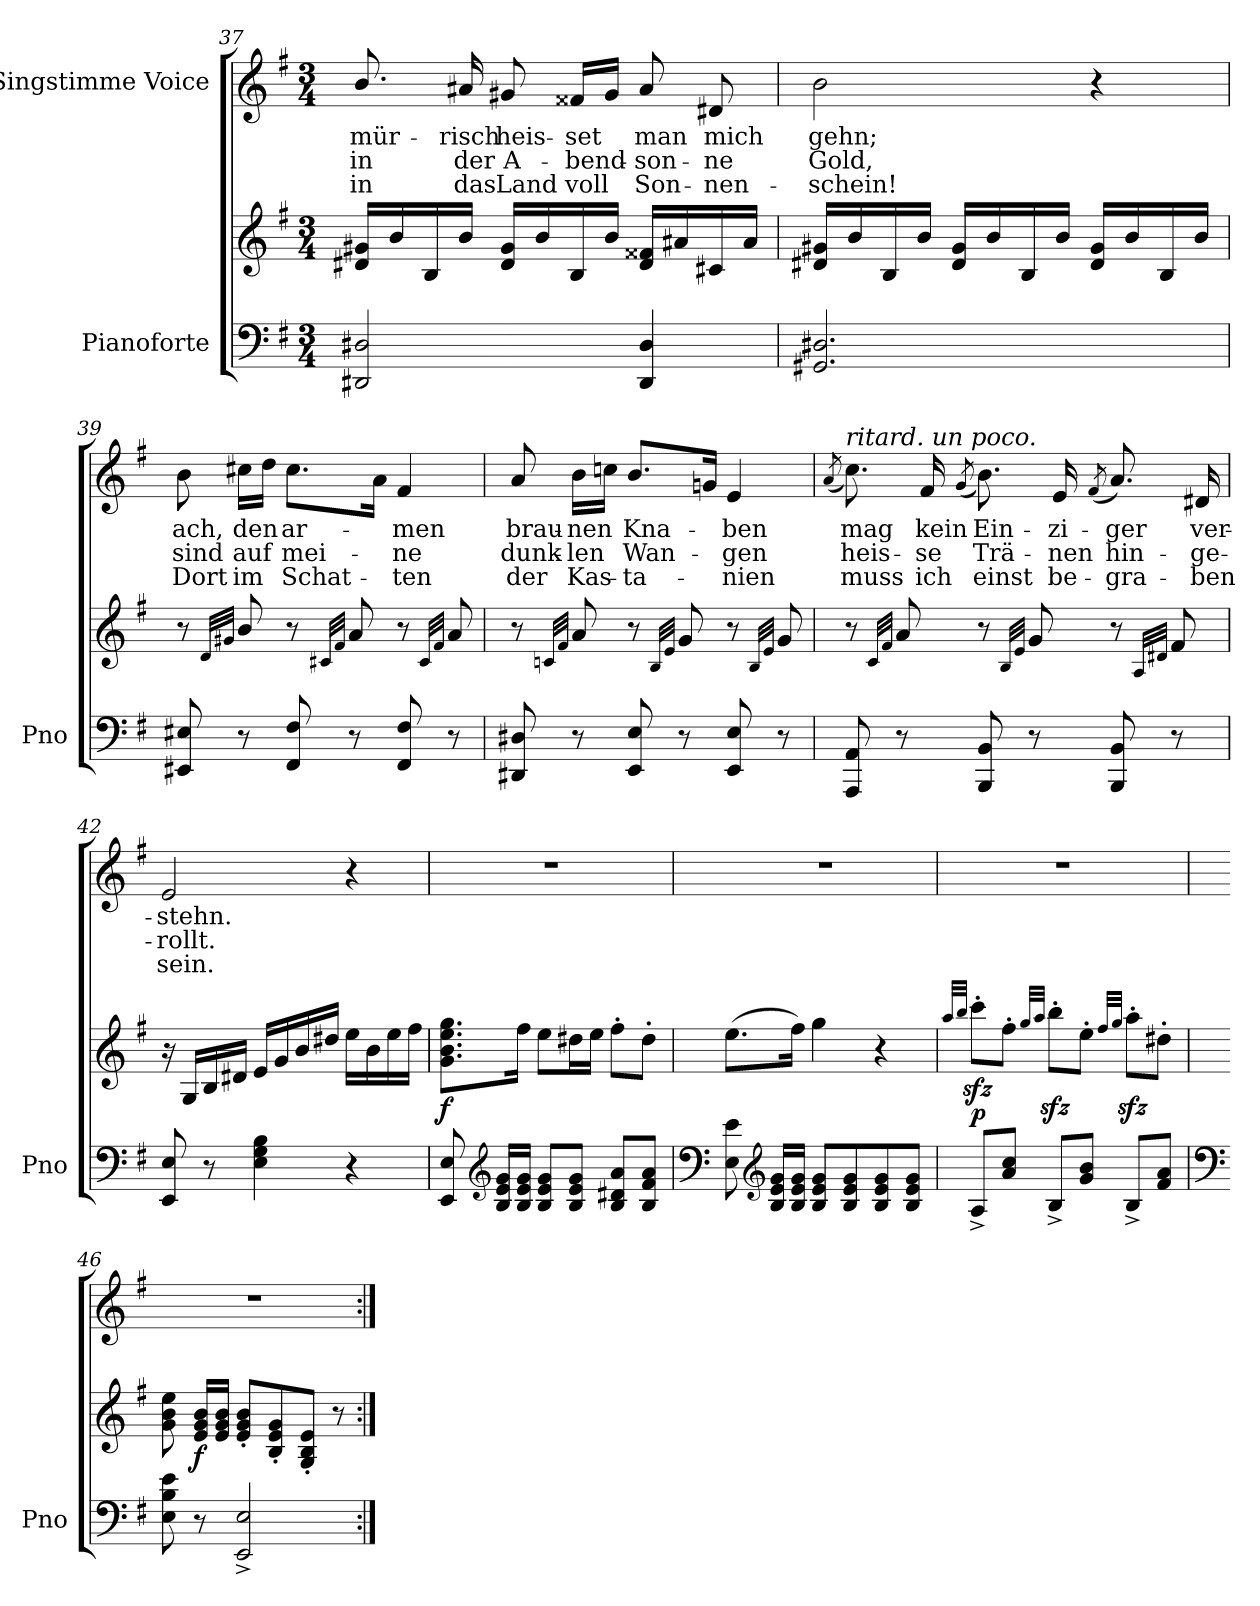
**kern	**kern	**dynam	**kern	**text	**text	**text
*part2	*part2	*part2	*part1	*part1	*part1	*part1
*staff3	*staff2	*staff2/3	*staff1	*staff1	*staff1	*staff1
*I"Pianoforte	*	*	*I"Singstimme Voice	*	*	*
*I'Pno	*	*	*	*	*	*
*clefF4	*clefG2	*	*clefG2	*	*	*
*k[f#]	*k[f#]	*	*k[f#]	*	*	*
*M3/4	*M3/4	*	*M3/4	*	*	*
=37	=37	=37	=37	=37	=37	=37
!	!	!	!	!LO:LY:b	!LO:LY:b	!LO:LY:b
2DD#X/ 2D#X/	16d#X/ 16g#X/LL	.	8.b/	mür-	in	in
.	16b/	.	.	.	.	.
.	16B/	.	.	.	.	.
!	!	!	!	!LO:LY:b	!LO:LY:b	!LO:LY:b
.	16b/JJ	.	16a#X/	-risch	der	das
!	!	!	!	!LO:LY:b	!LO:LY:b	!LO:LY:b
.	16d#/ 16g#/LL	.	8g#X/	heis-	A-	Land
.	16b/	.	.	.	.	.
!	!	!	!	!LO:LY:b	!LO:LY:b	!LO:LY:b
.	16B/	.	16f##X/LL	-set	-bend-	voll
.	16b/JJ	.	16g#/JJ	.	.	.
!	!	!	!	!LO:LY:b	!LO:LY:b	!LO:LY:b
4DD#/ 4D#/	16d#/ 16f##X/LL	.	8a#/	man	-son-	Son-
.	16a#X/	.	.	.	.	.
!	!	!	!	!LO:LY:b	!LO:LY:b	!LO:LY:b
.	16c#X/	.	8d#X/	mich	-ne	-nen-
.	16a#/JJ	.	.	.	.	.
=38	=38	=38	=38	=38	=38	=38
!	!	!	!	!LO:LY:b	!LO:LY:b	!LO:LY:b
2.GG#X/ 2.D#X/	16d#X/ 16g#X/LL	.	2b\	gehn;	Gold,	-schein!
.	16b/	.	.	.	.	.
.	16B/	.	.	.	.	.
.	16b/JJ	.	.	.	.	.
.	16d#/ 16g#/LL	.	.	.	.	.
.	16b/	.	.	.	.	.
.	16B/	.	.	.	.	.
.	16b/JJ	.	.	.	.	.
.	16d#/ 16g#/LL	.	4r	.	.	.
.	16b/	.	.	.	.	.
.	16B/	.	.	.	.	.
.	16b/JJ	.	.	.	.	.
!!LO:LB:g=z
=39	=39	=39	=39	=39	=39	=39
!	!	!	!	!LO:LY:b	!LO:LY:b	!LO:LY:b
8EE#X/ 8E#X/	8r	.	8b\	ach,	sind	Dort
.	32qd/LLL	.	.	.	.	.
.	32qg#X/JJJ	.	.	.	.	.
!	!	!	!	!LO:LY:b	!LO:LY:b	!LO:LY:b
8r	8b/	.	16cc#X\LL	den	auf	im
.	.	.	16dd\JJ	.	.	.
!	!	!	!	!LO:LY:b	!LO:LY:b	!LO:LY:b
8FF#/ 8F#/	8r	.	8.cc#\L	ar-	mei-	Schat-
.	32qc#X/LLL	.	.	.	.	.
.	32qf#/JJJ	.	.	.	.	.
8r	8a/	.	.	.	.	.
.	.	.	16a\Jk	.	.	.
!	!	!	!	!LO:LY:b	!LO:LY:b	!LO:LY:b
8FF#/ 8F#/	8r	.	4f#/	-men	-ne	-ten
.	32qc#/LLL	.	.	.	.	.
.	32qf#/JJJ	.	.	.	.	.
8r	8a/	.	.	.	.	.
=40	=40	=40	=40	=40	=40	=40
!	!	!	!	!LO:LY:b	!LO:LY:b	!LO:LY:b
8DD#X/ 8D#X/	8r	.	8a/	brau-	dunk-	der
.	32qcn/LLL	.	.	.	.	.
.	32qf#/JJJ	.	.	.	.	.
!	!	!	!	!LO:LY:b	!LO:LY:b	!LO:LY:b
8r	8a/	.	16b\LL	-nen	-len	Kas-
.	.	.	16ccn\JJ	.	.	.
!	!	!	!	!LO:LY:b	!LO:LY:b	!LO:LY:b
8EE/ 8E/	8r	.	8.b/L	Kna-	Wan-	-ta-
.	32qB/LLL	.	.	.	.	.
.	32qe/JJJ	.	.	.	.	.
8r	8g/	.	.	.	.	.
.	.	.	16gn/Jk	.	.	.
!	!	!	!	!LO:LY:b	!LO:LY:b	!LO:LY:b
8EE/ 8E/	8r	.	4e/	-ben	-gen	-nien
.	32qB/LLL	.	.	.	.	.
.	32qe/JJJ	.	.	.	.	.
8r	8g/	.	.	.	.	.
=41	=41	=41	=41	=41	=41	=41
*	*	*	*MM110	*	*	*
.	.	.	(<8qa/	.	.	.
!	!	!	!LO:TX:a:i:t=ritard. un poco.	!	!	!
!	!	!	!	!LO:LY:b	!LO:LY:b	!LO:LY:b
8AAA/ 8AA/	8r	.	8.cc\)	mag	heis-	muss
.	32qc/LLL	.	.	.	.	.
.	32qf#/JJJ	.	.	.	.	.
8r	8a/	.	.	.	.	.
!	!	!	!	!LO:LY:b	!LO:LY:b	!LO:LY:b
.	.	.	16f#/	kein	-se	ich
.	.	.	(<8qg/	.	.	.
!	!	!	!	!LO:LY:b	!LO:LY:b	!LO:LY:b
8BBB/ 8BB/	8r	.	8.b\)	Ein-	Trä-	einst
.	32qB/LLL	.	.	.	.	.
.	32qe/JJJ	.	.	.	.	.
8r	8g/	.	.	.	.	.
*	*	*	*MM105	*	*	*
!	!	!	!	!LO:LY:b	!LO:LY:b	!LO:LY:b
.	.	.	16e/	-zi-	-nen	be-
.	.	.	(<8qf#/	.	.	.
!	!	!	!	!LO:LY:b	!LO:LY:b	!LO:LY:b
8BBB/ 8BB/	8r	.	8.a/)	-ger	hin-	-gra-
.	32qA/LLL	.	.	.	.	.
.	32qd#X/JJJ	.	.	.	.	.
8r	8f#/	.	.	.	.	.
!	!	!	!	!LO:LY:b	!LO:LY:b	!LO:LY:b
.	.	.	16d#X/	ver-	-ge-	-ben
!!LO:LB:g=z
=42	=42	=42	=42	=42	=42	=42
!	!	!	!	!LO:LY:b	!LO:LY:b	!LO:LY:b
8EE/ 8E/	16r	.	2e/	-stehn.	-rollt.	sein.
.	16G/LL	.	.	.	.	.
8r	16B/	.	.	.	.	.
.	16d#X/JJ	.	.	.	.	.
4E\ 4G\ 4B\	16e/LL	.	.	.	.	.
.	16g/	.	.	.	.	.
.	16b/	.	.	.	.	.
.	16dd#X/JJ	.	.	.	.	.
4r	16ee\LL	.	4r	.	.	.
.	16b\	.	.	.	.	.
.	16ee\	.	.	.	.	.
.	16ff#\JJ	.	.	.	.	.
=43	=43	=43	=43	=43	=43	=43
!	!	!LO:DY:b	!	!	!	!
8EE/ 8E/	8.g\ 8.b\ 8.ee\ 8.gg\L	f	2.r	.	.	.
*clefG2	*	*	*	*	*	*
16B/ 16e/ 16g/LL	.	.	.	.	.	.
16B/ 16e/ 16g/JJ	16ff#\Jk	.	.	.	.	.
8B/ 8e/ 8g/L	8ee\L	.	.	.	.	.
8B/ 8e/ 8g/J	16dd#X\L	.	.	.	.	.
.	16ee\JJ	.	.	.	.	.
8B/ 8d#X/ 8a/L	8ff#'\L	.	.	.	.	.
8B/ 8f#/ 8a/J	8dd#'\J	.	.	.	.	.
=44	=44	=44	=44	=44	=44	=44
*clefF4	*	*	*	*	*	*
8E\ 8e\	(>8.ee\L	.	2.r	.	.	.
*clefG2	*	*	*	*	*	*
16B/ 16e/ 16g/LL	.	.	.	.	.	.
16B/ 16e/ 16g/JJ	16ff#\Jk)	.	.	.	.	.
8B/ 8e/ 8g/L	4gg\	.	.	.	.	.
8B/ 8e/ 8g/	.	.	.	.	.	.
8B/ 8e/ 8g/	4r	.	.	.	.	.
8B/ 8e/ 8g/J	.	.	.	.	.	.
=45	=45	=45	=45	=45	=45	=45
.	32qaa/LLL	.	.	.	.	.
.	32qbb/JJJ	.	.	.	.	.
!	!	!LO:DY:a=2	!	!	!	!
8A^/L	8ccczz<'\L	p	2.r	.	.	.
8a/ 8cc/J	8ff#'\J	.	.	.	.	.
.	32qgg/LLL	.	.	.	.	.
.	32qaa/JJJ	.	.	.	.	.
8B^/L	8bbzz<'\L	.	.	.	.	.
8g/ 8b/J	8ee'\J	.	.	.	.	.
.	32qff#/LLL	.	.	.	.	.
.	32qgg/JJJ	.	.	.	.	.
8B^/L	8aazz<'\L	.	.	.	.	.
8f#/ 8a/J	8dd#X'\J	.	.	.	.	.
=46	=46	=46	=46	=46	=46	=46
*clefF4	*	*	*	*	*	*
8E\ 8B\ 8e\	8g\ 8b\ 8ee\	.	2.r	.	.	.
!	!	!LO:DY:b	!	!	!	!
8r	16e/ 16g/ 16b/LL	f	.	.	.	.
.	16e/ 16g/ 16b/JJ	.	.	.	.	.
2EE/^ 2E/^	8e/' 8g/' 8b/'L	.	.	.	.	.
.	8B/' 8e/' 8g/'	.	.	.	.	.
.	8G/' 8B/' 8e/'J	.	.	.	.	.
.	8r	.	.	.	.	.
=:|!	=:|!	=:|!	=:|!	=:|!	=:|!	=:|!
*-	*-	*-	*-	*-	*-	*-
